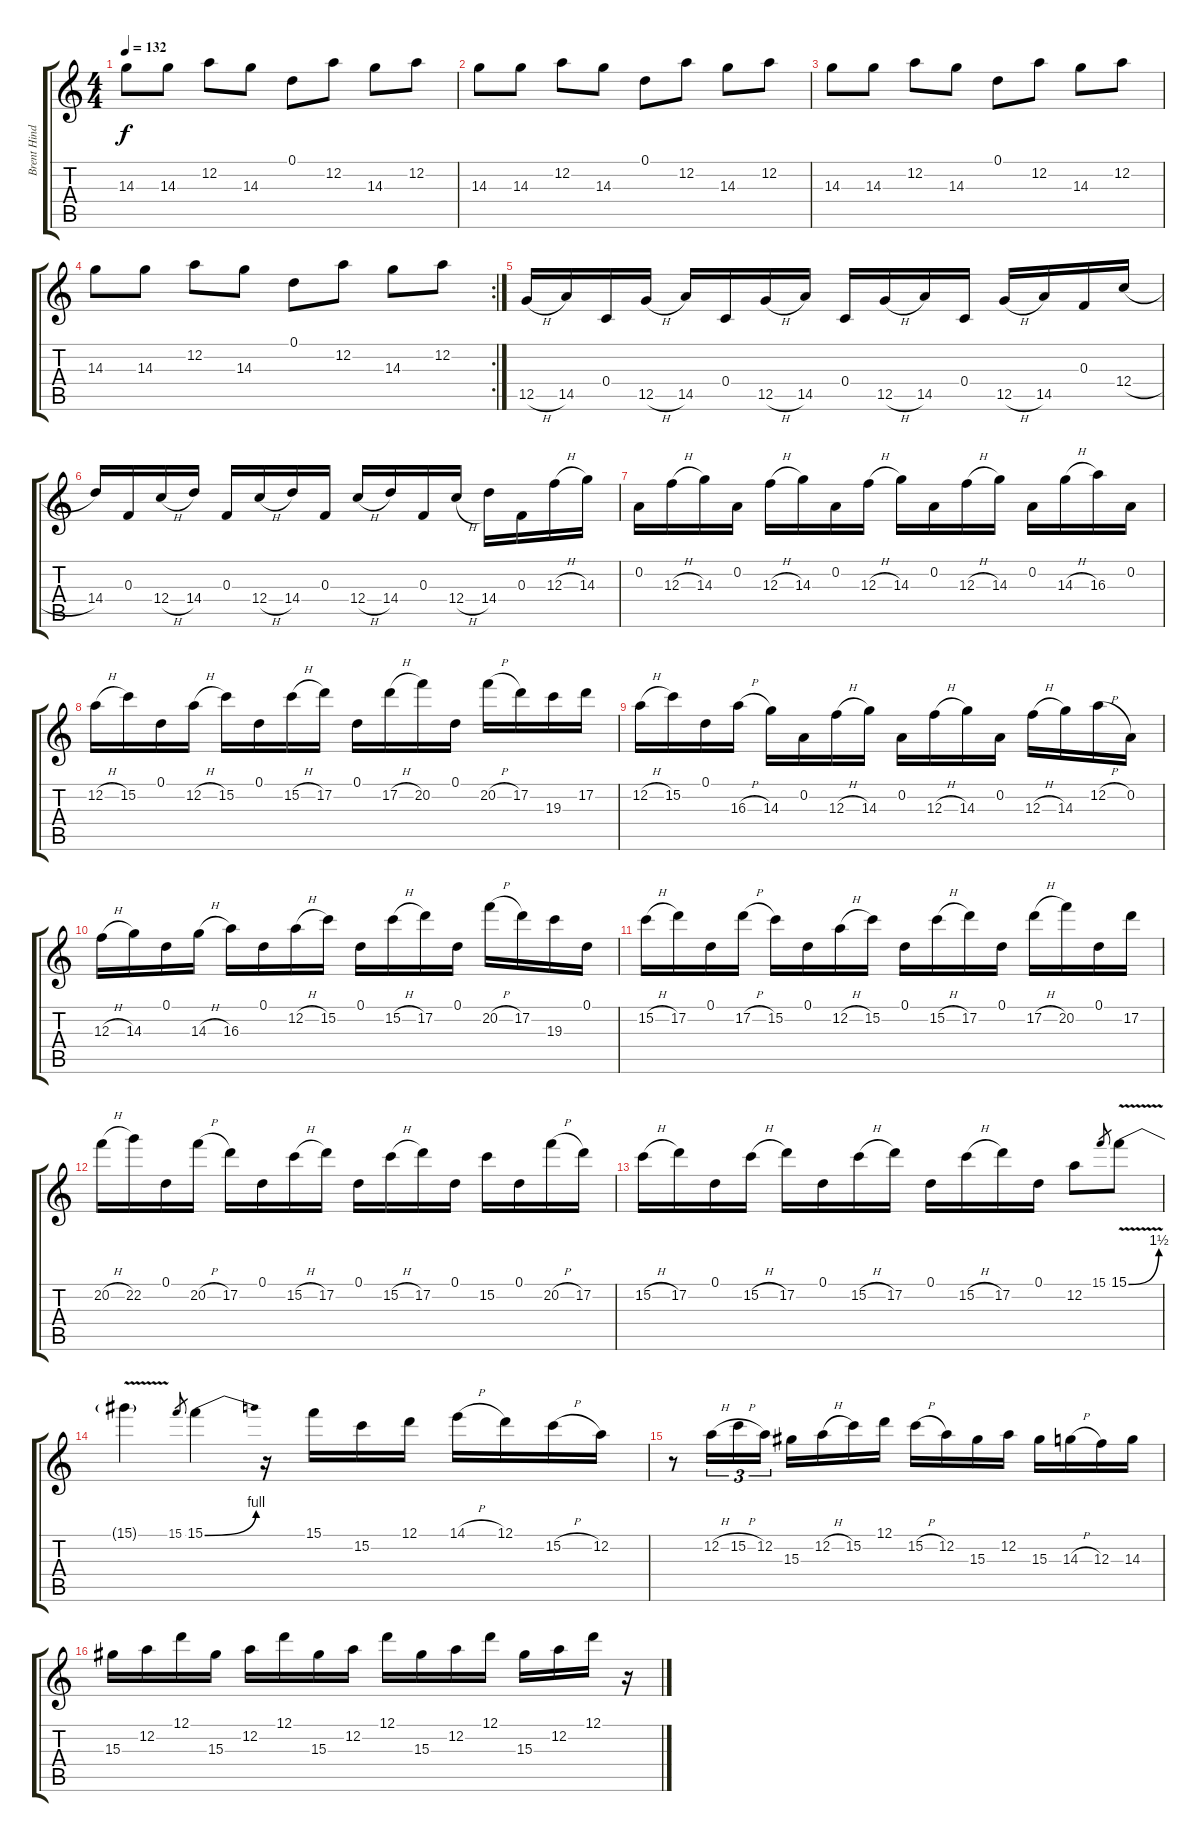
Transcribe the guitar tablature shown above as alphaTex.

\track ("Brent Hinds" "Brent Hind") {instrument acousticguitarsteel}
\staff {score tabs}
\tuning (D4 A3 F3 C3 G2 D2) {hide}
\ts (4 4)
\tempo 132
\clef g2
\ks c
14.3.8{dy f} 14.3.8 12.2.8 14.3.8 0.1.8 12.2.8 14.3.8 12.2.8 |
14.3.8 14.3.8 12.2.8 14.3.8 0.1.8 12.2.8 14.3.8 12.2.8 |
14.3.8 14.3.8 12.2.8 14.3.8 0.1.8 12.2.8 14.3.8 12.2.8 |
\rc 2
14.3.8 14.3.8 12.2.8 14.3.8 0.1.8 12.2.8 14.3.8 12.2.8 |
12.5{h}.16 14.5.16 0.4.16 12.5{h}.16 14.5.16 0.4.16 12.5{h}.16 14.5.16 0.4.16 12.5{h}.16 14.5.16 0.4.16 12.5{h}.16 14.5.16 0.3.16 12.4{h}.16 |
14.4.16 0.3.16 12.4{h}.16 14.4.16 0.3.16 12.4{h}.16 14.4.16 0.3.16 12.4{h}.16 14.4.16 0.3.16 12.4{h}.16 14.4.16 0.3.16 12.3{h}.16 14.3.16 |
0.2.16 12.3{h}.16 14.3.16 0.2.16 12.3{h}.16 14.3.16 0.2.16 12.3{h}.16 14.3.16 0.2.16 12.3{h}.16 14.3.16 0.2.16 14.3{h}.16 16.3.16 0.2.16 |
12.2{h}.16 15.2.16 0.1.16 12.2{h}.16 15.2.16 0.1.16 15.2{h}.16 17.2.16 0.1.16 17.2{h}.16 20.2.16 0.1.16 20.2{h}.16 17.2.16 19.3.16 17.2.16 |
12.2{h}.16 15.2.16 0.1.16 16.3{h}.16 14.3.16 0.2.16 12.3{h}.16 14.3.16 0.2.16 12.3{h}.16 14.3.16 0.2.16 12.3{h}.16 14.3.16 12.2{h}.16 0.2.16 |
12.3{h}.16 14.3.16 0.1.16 14.3{h}.16 16.3.16 0.1.16 12.2{h}.16 15.2.16 0.1.16 15.2{h}.16 17.2.16 0.1.16 20.2{h}.16 17.2.16 19.3.16 0.1.16 |
15.2{h}.16 17.2.16 0.1.16 17.2{h}.16 15.2.16 0.1.16 12.2{h}.16 15.2.16 0.1.16 15.2{h}.16 17.2.16 0.1.16 17.2{h}.16 20.2.16 0.1.16 17.2.16 |
20.2{h}.16 22.2.16 0.1.16 20.2{h}.16 17.2.16 0.1.16 15.2{h}.16 17.2.16 0.1.16 15.2{h}.16 17.2.16 0.1.16 15.2.16 0.1.16 20.2{h}.16 17.2.16 |
15.2{h}.16 17.2.16 0.1.16 15.2{h}.16 17.2.16 0.1.16 15.2{h}.16 17.2.16 0.1.16 15.2{h}.16 17.2.16 0.1.16 12.2.8 15.1.8{gr} 15.1{be (bend 0 0 60 6) v}.8 |
15.1{t}.4 15.1.8{gr} 15.1{be (bend 0 0 60 4)}.4 r.16 15.1.16 15.2.16 12.1.16 14.1{h}.16 12.1.16 15.2{h}.16 12.2.16 |
r.8 12.2{h}.16{tu (3 2)} 15.2{h}.16{tu (3 2)} 12.2.16{tu (3 2)} 15.3.16 12.2{h}.16 15.2.16 12.1.16 15.2{h}.16 12.2.16 15.3.16 12.2.16 15.3.16 14.3{h}.16 12.3.16 14.3.16 |
15.3.16 12.2.16 12.1.16 15.3.16 12.2.16 12.1.16 15.3.16 12.2.16 12.1.16 15.3.16 12.2.16 12.1.16 15.3.16 12.2.16 12.1.16 r.16
